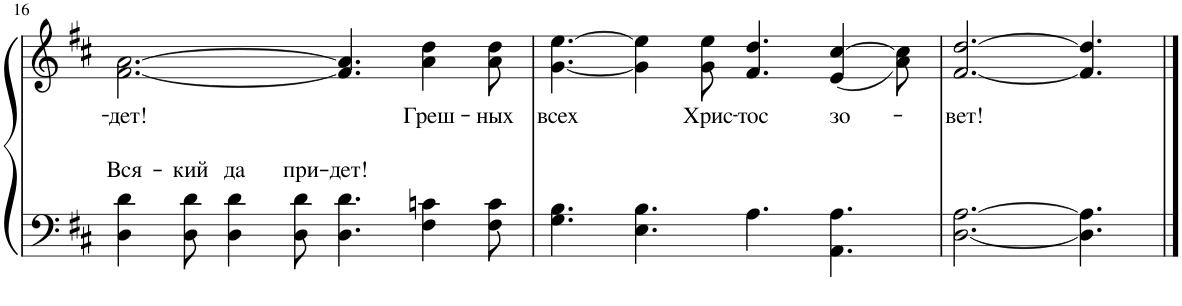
**kern	**text	**kern	**text
*part1	*part1	*part1	*part1
*staff2	*staff2	*staff1	*staff1
*I"Piano	*	*	*
*I'Pno.	*	*	*
!!LO:PB:g=z
*clefF4	*	*clefG2	*
*k[f#c#]	*	*k[f#c#]	*
*M12/8	*	*M12/8	*
=16	=16	=16	=16
!	!LO:LY:a	!	!LO:LY:b
4D\ 4d\	Вся-	[2.f#\ [2.a\	-дет!
!	!LO:LY:a	!	!
8D\ 8d\	-кий	.	.
!	!LO:LY:a	!	!
4D\ 4d\	да	.	.
!	!LO:LY:a	!	!
8D\ 8d\	при-	.	.
!	!LO:LY:a	!	!
4.D\ 4.d\	-дет!	4.f#/] 4.a/]	.
!	!	!	!LO:LY:b
4F#\ 4cn\	.	4a\ 4dd\	Греш-
!	!	!	!LO:LY:b
8F#\ 8c\	.	8a\ 8dd\	-ных
=17	=17	=17	=17
!	!	!	!LO:LY:b
4.G\ 4.B\	.	[4.g\ [4.ee\	всех
4.E\ 4.B\	.	4g\] 4ee\]	.
!	!	!	!LO:LY:b
.	.	8g\ 8ee\	Хрис-
!	!	!	!LO:LY:b
4.A\	.	4.f#/ 4.dd/	-тос
!	!	!	!LO:LY:b
4.AA\ 4.A\	.	(<4e/ [4cc#/	зо-
.	.	8a\ 8cc#\])	.
=18	=18	=18	=18
!	!	!	!LO:LY:b
[2.D\ [2.A\	.	[2.f#/ [2.dd/	-вет!
4.D\] 4.A\]	.	4.f#/] 4.dd/]	.
==	==	==	==
*-	*-	*-	*-
